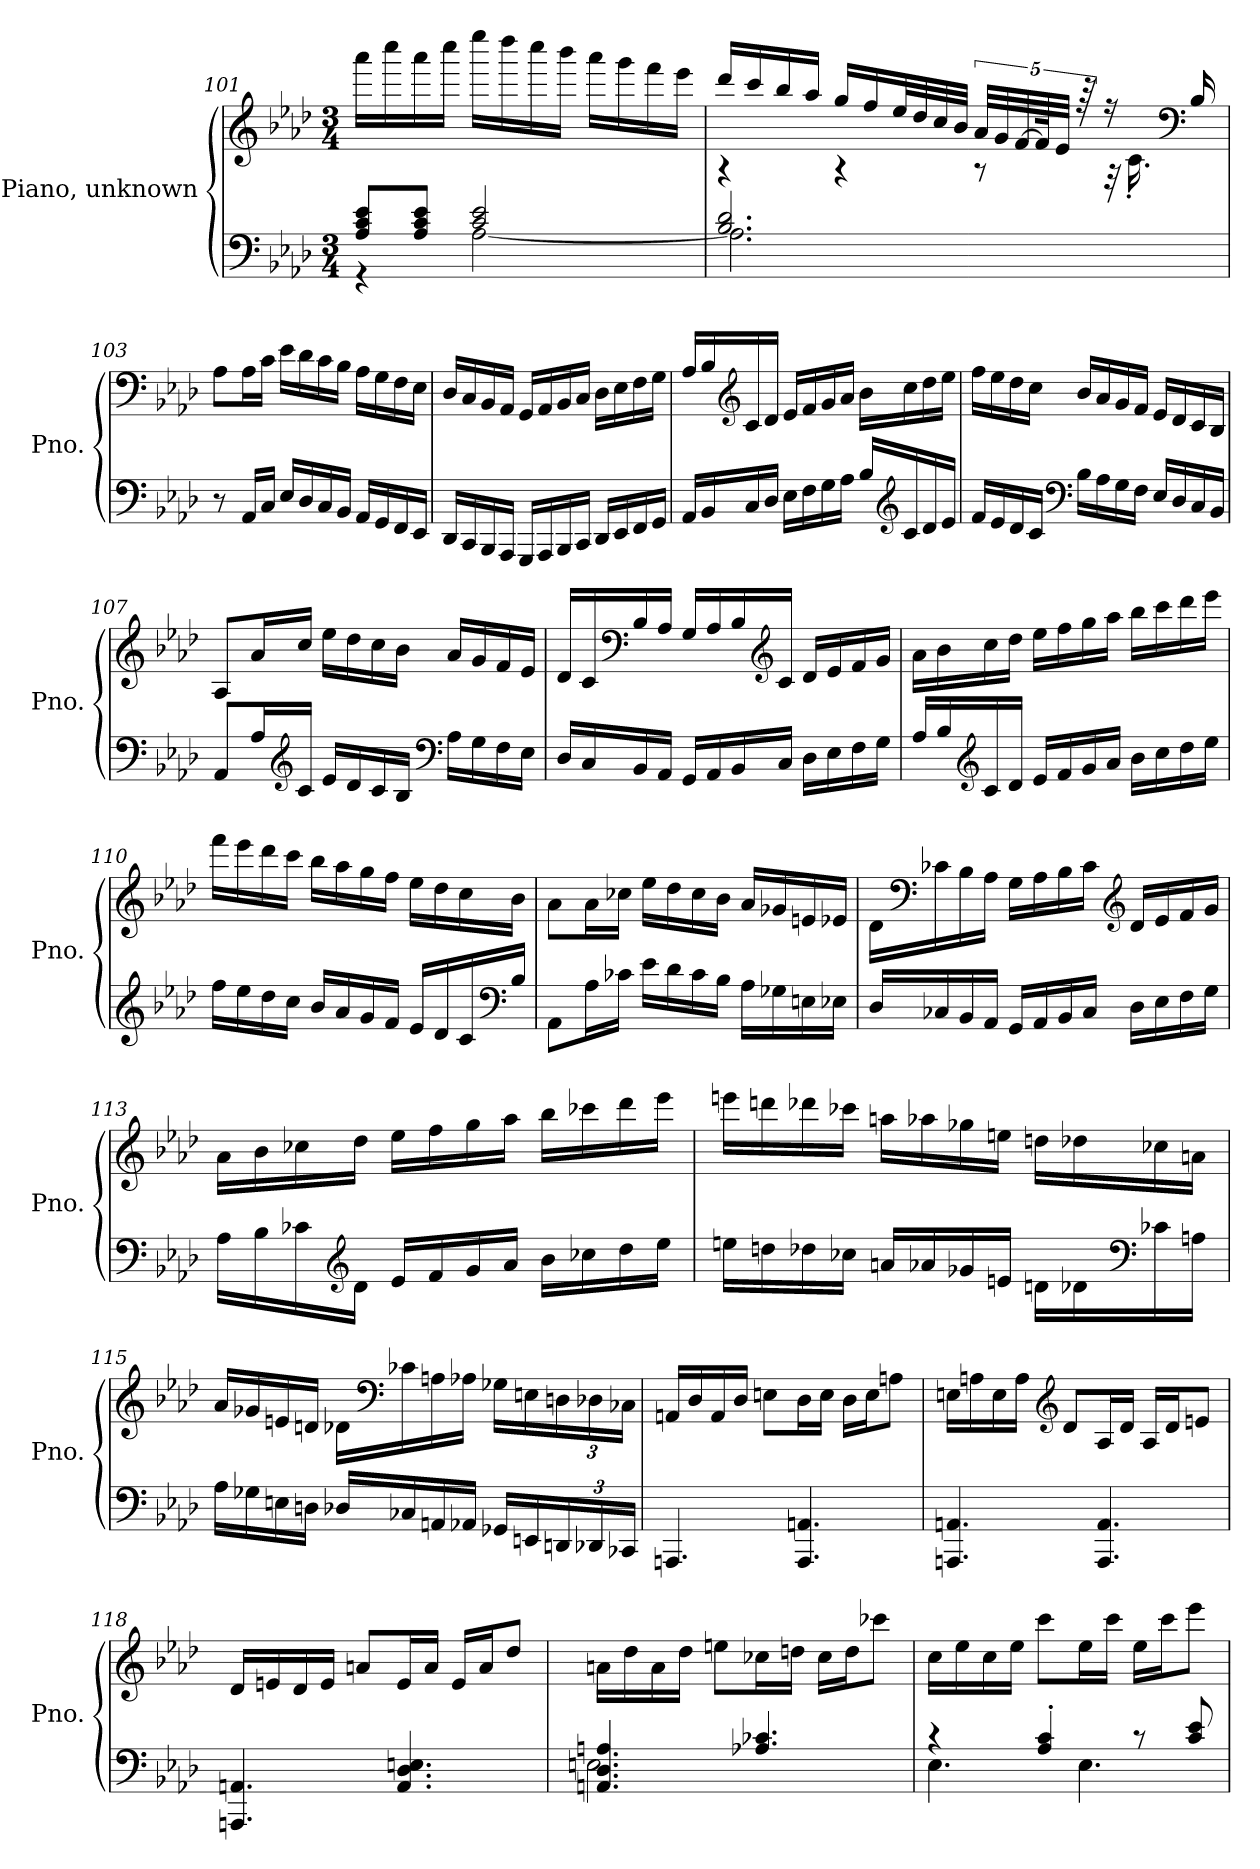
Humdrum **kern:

**kern	**kern
*part1	*part1
*staff2	*staff1
*I"Piano, unknown	*
*I'Pno.	*
!!LO:LB:g=z
*clefF4	*clefG2
*k[b-e-a-d-]	*k[b-e-a-d-]
*M3/4	*M3/4
=101	=101
*^	*
8A-/ 8c/ 8e-/L	4r	16aaa-\LL
.	.	16cccc\
8A-/ 8c/ 8e-/J	.	16aaa-\
.	.	16cccc\JJ
2c/ 2e-/	[2A-\	16eeee-\LL
.	.	16dddd-\
.	.	16cccc\
.	.	16bbb-\JJ
.	.	16aaa-\LL
.	.	16ggg\
.	.	16fff\
.	.	16eee-\JJ
=102	=102	=102
*	*	*^
2.B-/ 2.d-/	2.A-\]	16ddd-/LL	4r
.	.	16ccc/	.
.	.	16bb-/	.
.	.	16aa-/JJ	.
.	.	16gg/LL	4r
.	.	16ff/	.
.	.	32ee-/L	.
.	.	32dd-/	.
.	.	32cc/	.
.	.	32b-/JJJ	.
.	.	40a-/LLL	8r
.	.	40g/	.
.	.	[40f/	.
.	.	80f/K]	.
.	.	40e-/JJJ	.
.	.	80r	.
.	.	16r	32r
.	.	.	16.c'\
*	*	*clefF4	*
.	.	16B-/	.
*v	*v	*	*
*	*v	*v
!!LO:LB:g=z
=103	=103
8r	8A-\L
16AA-/LL	16A-\L
16C/JJ	16c\JJ
16E-/LL	16e-\LL
16D-/	16d-\
16C/	16c\
16BB-/JJ	16B-\JJ
16AA-/LL	16A-\LL
16GG/	16G\
16FF/	16F\
16EE-/JJ	16E-\JJ
=104	=104
16DD-/LL	16D-/LL
16CC/	16C/
16BBB-/	16BB-/
16AAA-/JJ	16AA-/JJ
16GGG/LL	16GG/LL
16AAA-/	16AA-/
16BBB-/	16BB-/
16CC/JJ	16C/JJ
16DD-/LL	16D-\LL
16EE-/	16E-\
16FF/	16F\
16GG/JJ	16G\JJ
=105	=105
16AA-/LL	16A-/LL
16BB-/	16B-/
*	*clefG2
16C/	16c/
16D-/JJ	16d-/JJ
16E-\LL	16e-/LL
16F\	16f/
16G\	16g/
16A-\JJ	16a-/JJ
16B-/LL	16b-\LL
*clefG2	*
16c/	16cc\
16d-/	16dd-\
16e-/JJ	16ee-\JJ
!!LO:LB:g=z
=106	=106
16f/LL	16ff\LL
16e-/	16ee-\
16d-/	16dd-\
16c/JJ	16cc\JJ
*clefF4	*
16B-\LL	16b-/LL
16A-\	16a-/
16G\	16g/
16F\JJ	16f/JJ
16E-/LL	16e-/LL
16D-/	16d-/
16C/	16c/
16BB-/JJ	16B-/JJ
=107	=107
8AA-/L	8A-/L
16A-/L	16a-/L
*clefG2	*
16c/JJ	16cc/JJ
16e-/LL	16ee-\LL
16d-/	16dd-\
16c/	16cc\
16B-/JJ	16b-\JJ
*clefF4	*
16A-\LL	16a-/LL
16G\	16g/
16F\	16f/
16E-\JJ	16e-/JJ
!!LO:LB:g=z
=108	=108
16D-/LL	16d-/LL
16C/	16c/
*	*clefF4
16BB-/	16B-/
16AA-/JJ	16A-/JJ
16GG/LL	16G/LL
16AA-/	16A-/
16BB-/	16B-/
*	*clefG2
16C/JJ	16c/JJ
16D-\LL	16d-/LL
16E-\	16e-/
16F\	16f/
16G\JJ	16g/JJ
=109	=109
16A-/LL	16a-\LL
16B-/	16b-\
*clefG2	*
16c/	16cc\
16d-/JJ	16dd-\JJ
16e-/LL	16ee-\LL
16f/	16ff\
16g/	16gg\
16a-/JJ	16aa-\JJ
16b-\LL	16bb-\LL
16cc\	16ccc\
16dd-\	16ddd-\
16ee-\JJ	16eee-\JJ
!!LO:PB:g=z
=110	=110
16ff\LL	16fff\LL
16ee-\	16eee-\
16dd-\	16ddd-\
16cc\JJ	16ccc\JJ
16b-/LL	16bb-\LL
16a-/	16aa-\
16g/	16gg\
16f/JJ	16ff\JJ
16e-/LL	16ee-\LL
16d-/	16dd-\
16c/	16cc\
*clefF4	*
16B-/JJ	16b-\JJ
=111	=111
8AA-\L	8a-\L
16A-\L	16a-\L
16c-X\JJ	16cc-X\JJ
16e-\LL	16ee-\LL
16d-\	16dd-\
16c-\	16cc-\
16B-\JJ	16b-\JJ
16A-\LL	16a-/LL
16G-X\	16g-X/
16En\	16en/
16E-X\JJ	16e-X/JJ
!!LO:LB:g=z
=112	=112
16D-/LL	16d-\LL
*	*clefF4
16C-X/	16c-X\
16BB-/	16B-\
16AA-/JJ	16A-\JJ
16GG/LL	16G\LL
16AA-/	16A-\
16BB-/	16B-\
16C-/JJ	16c-\JJ
*	*clefG2
16D-\LL	16d-/LL
16E-\	16e-/
16F\	16f/
16G\JJ	16g/JJ
=113	=113
16A-\LL	16a-\LL
16B-\	16b-\
16c-X\	16cc-X\
*clefG2	*
16d-\JJ	16dd-\JJ
16e-/LL	16ee-\LL
16f/	16ff\
16g/	16gg\
16a-/JJ	16aa-\JJ
16b-\LL	16bb-\LL
16cc-X\	16ccc-X\
16dd-\	16ddd-\
16ee-\JJ	16eee-\JJ
!!LO:LB:g=z
=114	=114
16een\LL	16eeen\LL
16ddn\	16dddn\
16dd-X\	16ddd-X\
16cc-X\JJ	16ccc-X\JJ
16an/LL	16aan\LL
16a-X/	16aa-X\
16g-X/	16gg-X\
16en/JJ	16een\JJ
16dn\LL	16ddn\LL
16d-X\	16dd-X\
*clefF4	*
16c-X\	16cc-X\
16An\JJ	16an\JJ
!!LO:LB:g=z
=115	=115
16A-\LL	16a-/LL
16G-X\	16g-X/
16En\	16en/
16Dn\JJ	16dn/JJ
16D-X/LL	16d-X\LL
*	*clefF4
16C-X/	16c-X\
16AAn/	16An\
16AA-X/JJ	16A-X\JJ
16GG-X/LL	16G-X\LL
16EEn/	16En\
*Xbrackettup	*Xbrackettup
24DDn/	24Dn\
24DD-X/	24D-X\
24CC-X/JJ	24C-X\JJ
=116	=116
4.AAAn/	16AAn/LL
.	16D-/
.	16AA/
.	16D-/JJ
.	8En\L
4.AAA/ 4.AAn/	16D-\L
.	16E\JJ
.	16D-\LL
.	16E\J
.	8An\J
!!LO:LB:g=z
=117	=117
4.AAAn/ 4.AAn/	16En\LL
.	16An\
.	16E\
.	16A\JJ
*	*clefG2
.	8d-/L
4.AAA/ 4.AA/	16A/L
.	16d-/JJ
.	16A/LL
.	16d-/J
.	8en/J
=118	=118
4.AAAn/ 4.AAn/	16d-/LL
.	16en/
.	16d-/
.	16e/JJ
.	8an/L
4.AA/ 4.D-/ 4.En/	16e/L
.	16a/JJ
.	16e/LL
.	16a/J
.	8dd-/J
=119	=119
*^	*
4.AAn/ 4.D-/ 4.An/	2.En\	16an\LL
.	.	16dd-\
.	.	16a\
.	.	16dd-\JJ
.	.	8een\L
4.A-X/ 4.c-X/	.	16cc-X\L
.	.	16ddn\JJ
.	.	16cc-\LL
.	.	16dd\J
.	.	8ccc-X\J
!!LO:LB:g=z
=120	=120	=120
4r	4.E-\	16cc\LL
.	.	16ee-\
.	.	16cc\
.	.	16ee-\JJ
4A-/' 4c/'	.	8ccc\L
.	4.E-\	16ee-\L
.	.	16ccc\JJ
8r	.	16ee-\LL
.	.	16ccc\J
8c/ 8e-/	.	8eee-\J
*v	*v	*
=	=
*-	*-
